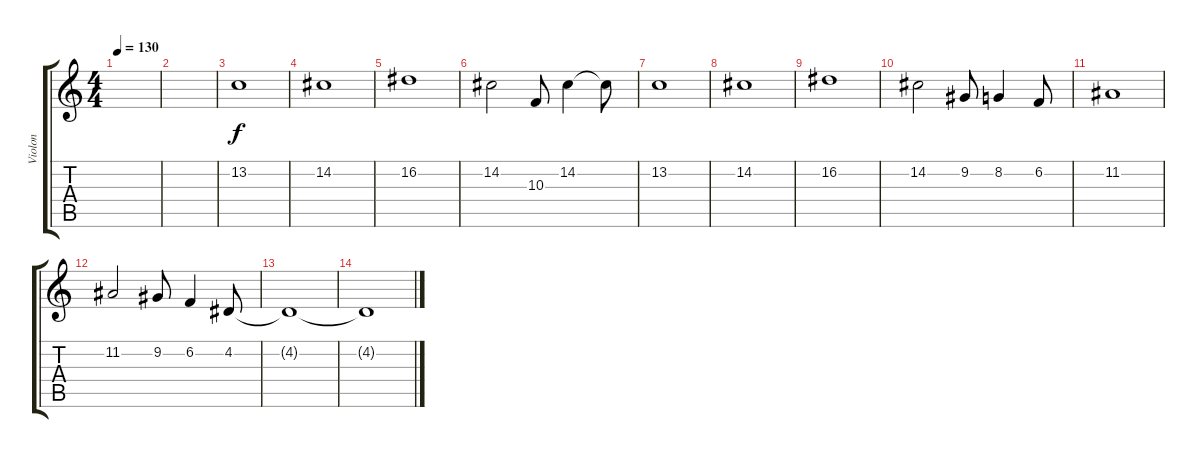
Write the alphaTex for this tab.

\track ("Violon" "Violon") {instrument violin}
\staff {score tabs}
\tuning (E4 B3 G3 D3 A2 E2) {hide}
\ts (4 4)
\tempo 130
\clef g2
\ks c
|
|
13.2.1 |
14.2.1 |
16.2.1 |
14.2.2 10.3.8 14.2.4 14.2{t}.8 |
13.2.1 |
14.2.1 |
16.2.1 |
14.2.2 9.2.8 8.2.4 6.2.8 |
11.2.1 |
11.2.2 9.2.8 6.2.4 4.2.8 |
4.2{t}.1 |
4.2{t}.1
